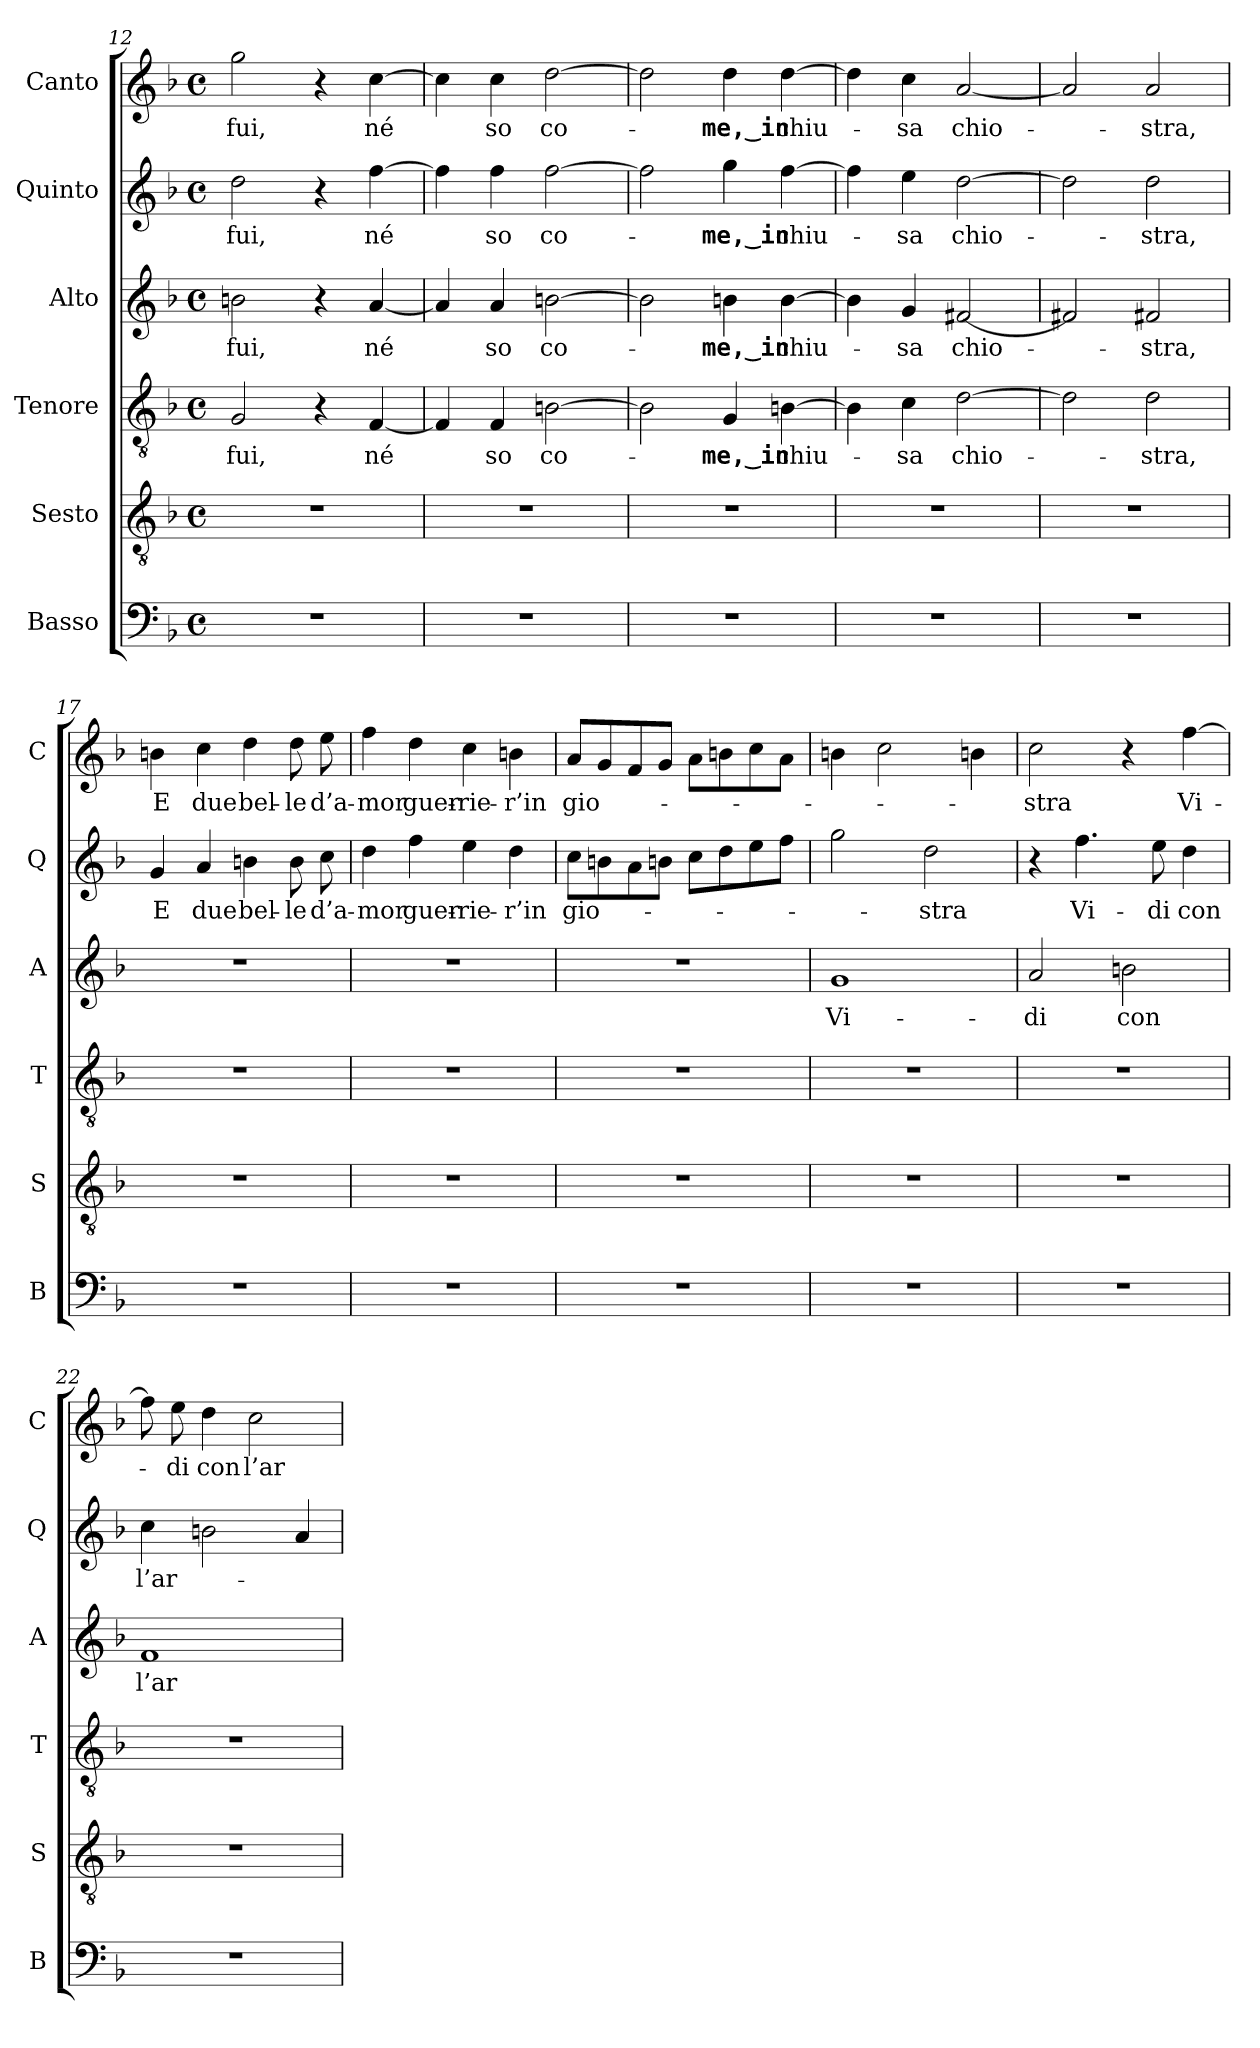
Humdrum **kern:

**kern	**kern	**kern	**text	**kern	**text	**kern	**text	**kern	**text
*part6	*part5	*part4	*part4	*part3	*part3	*part2	*part2	*part1	*part1
*staff6	*staff5	*staff4	*staff4	*staff3	*staff3	*staff2	*staff2	*staff1	*staff1
*I"Basso	*I"Sesto	*I"Tenore	*	*I"Alto	*	*I"Quinto	*	*I"Canto	*
*I'B	*I'S	*I'T	*	*I'A	*	*I'Q	*	*I'C	*
*clefF4	*clefGv2	*clefGv2	*	*clefG2	*	*clefG2	*	*clefG2	*
*k[b-]	*k[b-]	*k[b-]	*	*k[b-]	*	*k[b-]	*	*k[b-]	*
*F:	*F:	*F:	*	*F:	*	*F:	*	*F:	*
*M4/4	*M4/4	*M4/4	*	*M4/4	*	*M4/4	*	*M4/4	*
*met(c)	*met(c)	*met(c)	*	*met(c)	*	*met(c)	*	*met(c)	*
=12	=12	=12	=12	=12	=12	=12	=12	=12	=12
1r	1r	2G	-fui,	2b	-fui,	2dd	-fui,	2gg	-fui,
.	.	4r	.	4r	.	4r	.	4r	.
.	.	[4F	-né	[4a	-né	[4ff	-né	[4cc	-né
=13	=13	=13	=13	=13	=13	=13	=13	=13	=13
1r	1r	4F]	.	4a]	.	4ff]	.	4cc]	.
.	.	4F	-so	4a	-so	4ff	-so	4cc	-so
.	.	[2Bn	co-	[2b	co-	[2ff	co-	[2dd	co-
!!LO:PB:g=z
=14	=14	=14	=14	=14	=14	=14	=14	=14	=14
1r	1r	2B]	.	2b]	.	2ff]	.	2dd]	.
.	.	4G	-me,_in	4b	-me,_in	4gg	-me,_in	4dd	-me,_in
.	.	[4Bn	chiu-	[4b	chiu-	[4ff	chiu-	[4dd	chiu-
=15	=15	=15	=15	=15	=15	=15	=15	=15	=15
1r	1r	4B]	.	4b]	.	4ff]	.	4dd]	.
.	.	4c	-sa	4g	-sa	4ee	-sa	4cc	-sa
.	.	[2d	chio-	[2f#X	chio-	[2dd	chio-	[2a	chio-
=16	=16	=16	=16	=16	=16	=16	=16	=16	=16
1r	1r	2d]	.	2f#X]	.	2dd]	.	2a]	.
.	.	2d	-stra,	2f#X	-stra,	2dd	-stra,	2a	-stra,
=17	=17	=17	=17	=17	=17	=17	=17	=17	=17
1r	1r	1r	.	1r	.	4g	-E	4b	-E
.	.	.	.	.	.	4a	-due	4cc	-due
.	.	.	.	.	.	4bn	bel-	4dd	bel-
.	.	.	.	.	.	8b	-le	8dd	-le
.	.	.	.	.	.	8cc	d’a-	8ee	d’a-
=18	=18	=18	=18	=18	=18	=18	=18	=18	=18
1r	1r	1r	.	1r	.	4dd	-mor	4ff	-mor
.	.	.	.	.	.	4ff	guer-	4dd	guer-
.	.	.	.	.	.	4ee	rie-	4cc	rie-
.	.	.	.	.	.	4dd	-r’in	4b	-r’in
=19	=19	=19	=19	=19	=19	=19	=19	=19	=19
1r	1r	1r	.	1r	.	8ccL	gio-	8aL	gio-
.	.	.	.	.	.	8bn	.	8g	.
.	.	.	.	.	.	8a	.	8f	.
.	.	.	.	.	.	8bnJ	.	8gJ	.
.	.	.	.	.	.	8ccL	.	8aL	.
.	.	.	.	.	.	8dd	.	8b	.
.	.	.	.	.	.	8ee	.	8cc	.
.	.	.	.	.	.	8ffJ	.	8aJ	.
=20	=20	=20	=20	=20	=20	=20	=20	=20	=20
1r	1r	1r	.	1g	Vi-	2gg	.	4bn	.
.	.	.	.	.	.	.	.	2cc	.
.	.	.	.	.	.	2dd	-stra	.	.
.	.	.	.	.	.	.	.	4bn	.
=21	=21	=21	=21	=21	=21	=21	=21	=21	=21
1r	1r	1r	.	2a	-di	4r	.	2cc	-stra
.	.	.	.	.	.	4.ff	Vi-	.	.
.	.	.	.	2b	-con	.	.	4r	.
.	.	.	.	.	.	8ee	-di	.	.
.	.	.	.	.	.	4dd	-con	[4ff	Vi-
=22	=22	=22	=22	=22	=22	=22	=22	=22	=22
1r	1r	1r	.	1f	l’ar-	4cc	l’ar-	8ff]	.
.	.	.	.	.	.	.	.	8ee	-di
.	.	.	.	.	.	2bn	.	4dd	-con
.	.	.	.	.	.	.	.	2cc	l’ar-
.	.	.	.	.	.	4a	.	.	.
=	=	=	=	=	=	=	=	=	=
*-	*-	*-	*-	*-	*-	*-	*-	*-	*-
